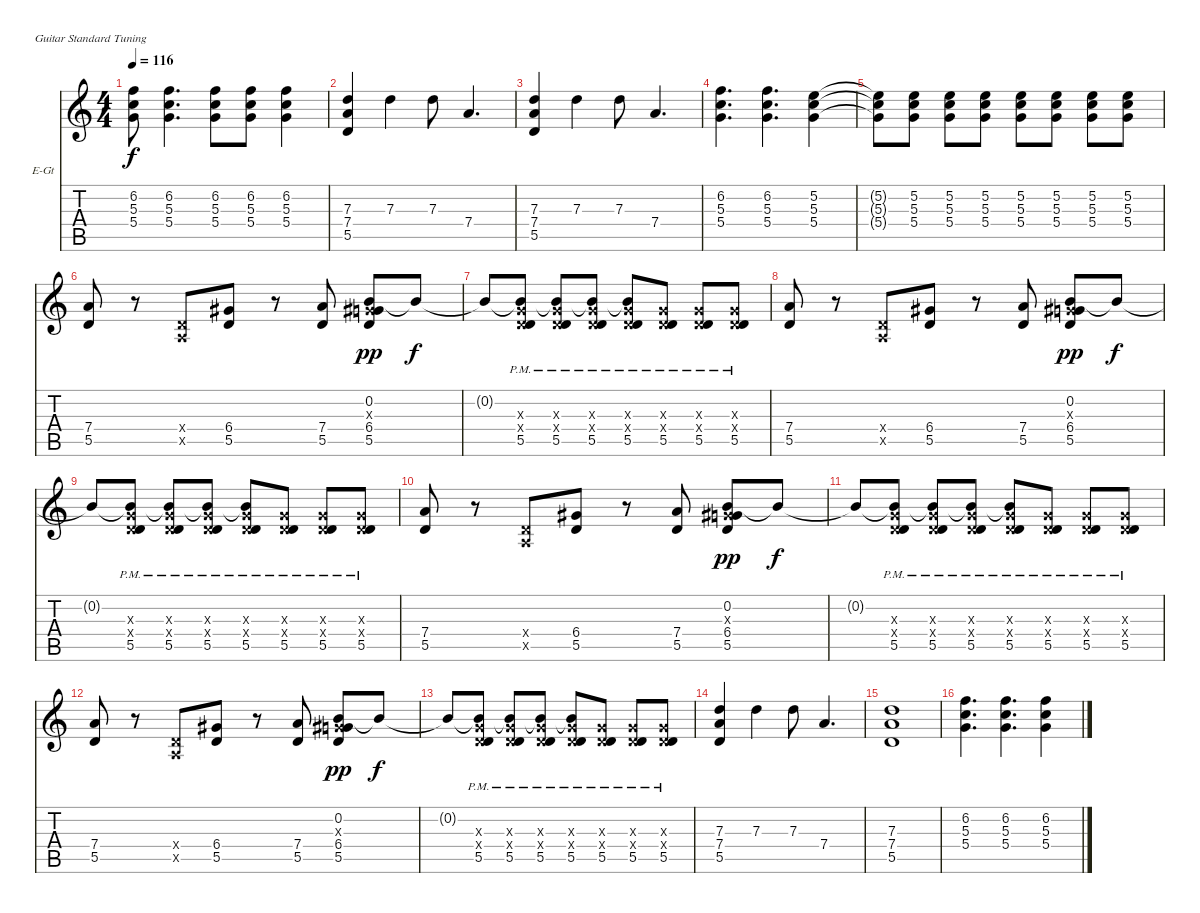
\defaultSystemsLayout 4
\bracketExtendMode nobrackets
\firstSystemTrackNameOrientation horizontal
\otherSystemsTrackNameOrientation horizontal
\track ("Stone Gossard (Drive)" "E-Gt") {instrument overdrivenguitar}
\staff {score tabs}
\tuning (E4 B3 G3 D3 A2 E2)
\ts (4 4)
\tempo 116
\clef g2
\ks c
(6.2{t} 5.3{t} 5.4{t}).8{dy f} (6.2 5.3 5.4).4{d} (6.2 5.3 5.4).8 (6.2 5.3 5.4).8 (6.2 5.3 5.4).4 |
(7.3 7.4 5.5).4 7.3.4 7.3.8 7.4.4{d} |
(7.3 7.4 5.5).4 7.3.4 7.3.8 7.4.4{d} |
(6.2 5.3 5.4).4{d} (6.2 5.3 5.4).4{d} (5.2 5.3 5.4).4 |
(5.2{t} 5.3{t} 5.4{t}).8 (5.2 5.3 5.4).8 (5.2 5.3 5.4).8 (5.2 5.3 5.4).8 (5.2 5.3 5.4).8 (5.2 5.3 5.4).8 (5.2 5.3 5.4).8 (5.2 5.3 5.4).8 |
(7.4 5.5).8 r.8 (0.4{x} 0.5{x}).8 (6.4 5.5).8 r.8 (7.4 5.5).8 (0.2 0.3{x} 6.4 5.5).8{dy pp} 0.2{t}.8{dy f} |
0.2{t}.8 (0.2{t} 0.3{x} 0.4{x} 5.5{pm}).8 (0.2{t} 0.3{x} 0.4{x} 5.5{pm}).8 (0.2{t} 0.3{x} 0.4{x} 5.5{pm}).8 (0.2{t} 0.3{x} 0.4{x} 5.5{pm}).8 (0.3{x} 0.4{x} 5.5{pm}).8 (0.3{x} 0.4{x} 5.5{pm}).8 (0.3{x} 0.4{x} 5.5{pm}).8 |
(7.4 5.5).8 r.8 (0.4{x} 0.5{x}).8 (6.4 5.5).8 r.8 (7.4 5.5).8 (0.2 0.3{x} 6.4 5.5).8{dy pp} 0.2{t}.8{dy f} |
0.2{t}.8 (0.2{t} 0.3{x} 0.4{x} 5.5{pm}).8 (0.2{t} 0.3{x} 0.4{x} 5.5{pm}).8 (0.2{t} 0.3{x} 0.4{x} 5.5{pm}).8 (0.2{t} 0.3{x} 0.4{x} 5.5{pm}).8 (0.3{x} 0.4{x} 5.5{pm}).8 (0.3{x} 0.4{x} 5.5{pm}).8 (0.3{x} 0.4{x} 5.5{pm}).8 |
(7.4 5.5).8 r.8 (0.4{x} 0.5{x}).8 (6.4 5.5).8 r.8 (7.4 5.5).8 (0.2 0.3{x} 6.4 5.5).8{dy pp} 0.2{t}.8{dy f} |
0.2{t}.8 (0.2{t} 0.3{x} 0.4{x} 5.5{pm}).8 (0.2{t} 0.3{x} 0.4{x} 5.5{pm}).8 (0.2{t} 0.3{x} 0.4{x} 5.5{pm}).8 (0.2{t} 0.3{x} 0.4{x} 5.5{pm}).8 (0.3{x} 0.4{x} 5.5{pm}).8 (0.3{x} 0.4{x} 5.5{pm}).8 (0.3{x} 0.4{x} 5.5{pm}).8 |
(7.4 5.5).8 r.8 (0.4{x} 0.5{x}).8 (6.4 5.5).8 r.8 (7.4 5.5).8 (0.2 0.3{x} 6.4 5.5).8{dy pp} 0.2{t}.8{dy f} |
0.2{t}.8 (0.2{t} 0.3{x} 0.4{x} 5.5{pm}).8 (0.2{t} 0.3{x} 0.4{x} 5.5{pm}).8 (0.2{t} 0.3{x} 0.4{x} 5.5{pm}).8 (0.2{t} 0.3{x} 0.4{x} 5.5{pm}).8 (0.3{x} 0.4{x} 5.5{pm}).8 (0.3{x} 0.4{x} 5.5{pm}).8 (0.3{x} 0.4{x} 5.5{pm}).8 |
(7.3 7.4 5.5).4 7.3.4 7.3.8 7.4.4{d} |
(7.3 7.4 5.5).1 |
(6.2 5.3 5.4).4{d} (6.2 5.3 5.4).4{d} (6.2 5.3 5.4).4
